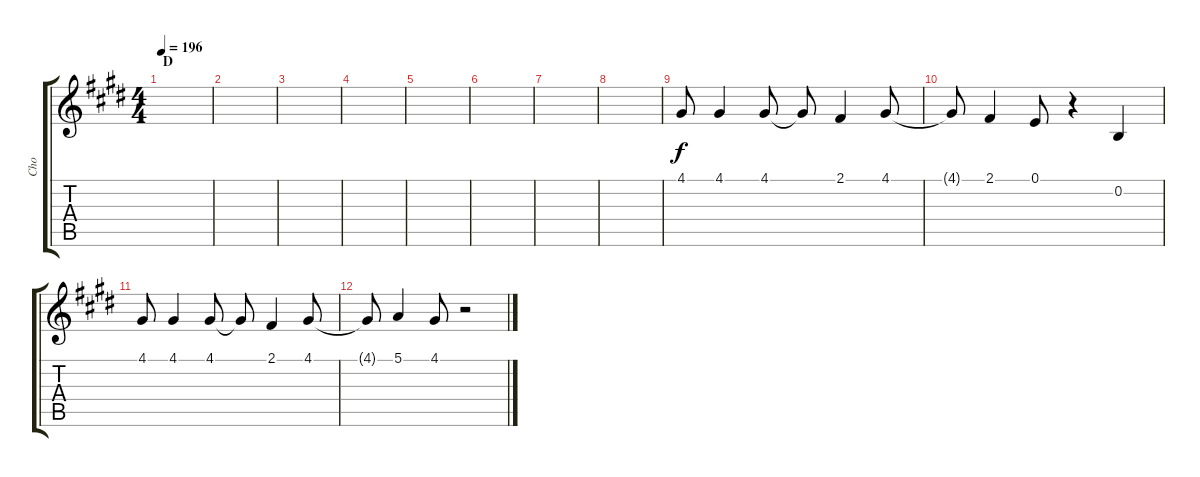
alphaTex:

\track ("Cho" "Cho") {instrument flute}
\staff {score tabs}
\tuning (E4 B3 G3 D3 A2 E2) {hide}
\ts (4 4)
\section ("" "D")
\tempo 196
\clef g2
\ks e
|
|
|
|
|
|
|
|
4.1.8 4.1.4 4.1.8 4.1{t}.8 2.1.4 4.1.8 |
4.1{t}.8 2.1.4 0.1.8 r.4 0.2.4 |
4.1.8 4.1.4 4.1.8 4.1{t}.8 2.1.4 4.1.8 |
4.1{t}.8 5.1.4 4.1.8 r.2
